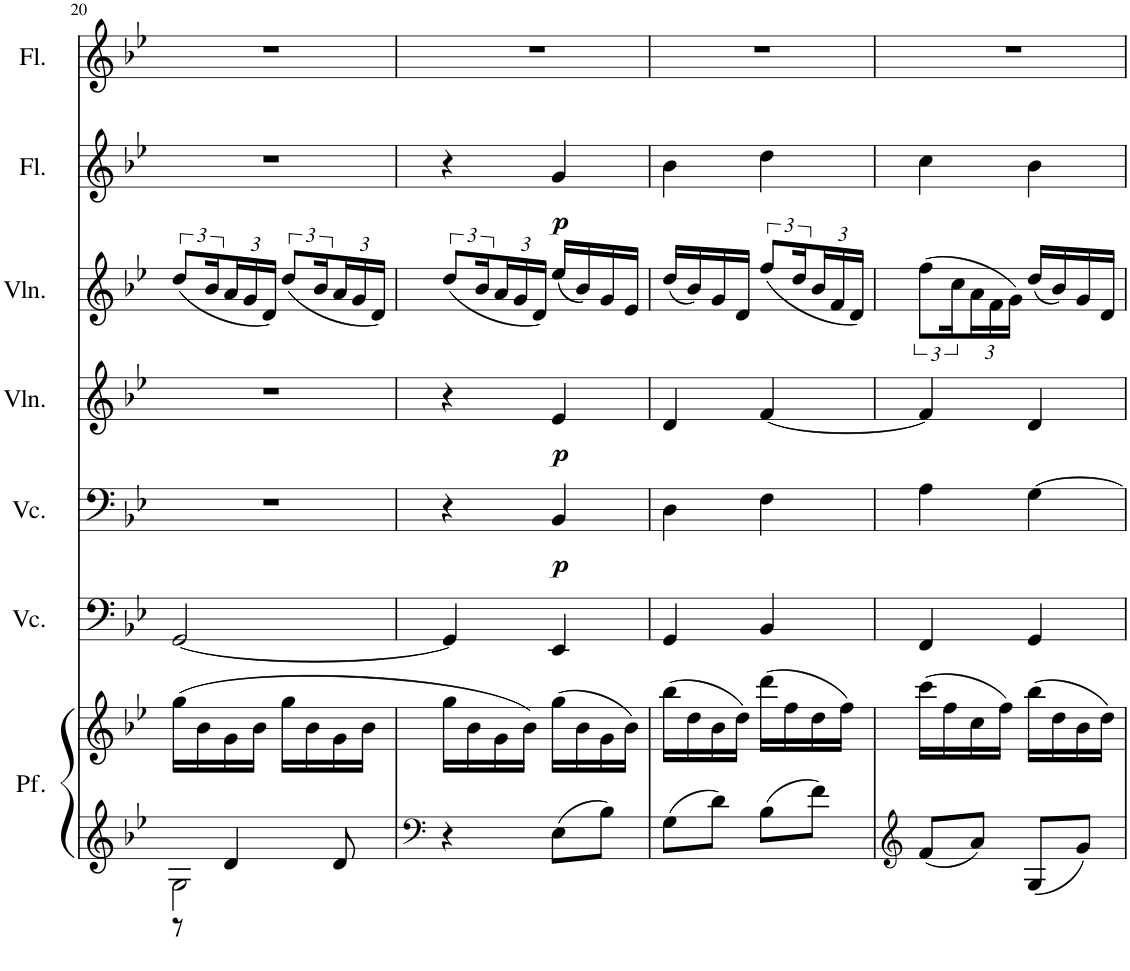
**kern	**kern	**kern	**kern	**dynam	**kern	**dynam	**kern	**kern	**dynam	**kern
*part7	*part7	*part6	*part5	*part5	*part4	*part4	*part3	*part2	*part2	*part1
*staff8	*staff7	*staff6	*staff5	*staff5	*staff4	*staff4	*staff3	*staff2	*staff2	*staff1
*I"Piano	*	*I"Violoncello	*I"Violoncello	*	*I"Violino	*	*I"Violino	*I"Flauto	*	*I"Flauto
*	*	*I'Vc.	*I'Vc.	*	*I'Vln.	*	*I'Vln.	*I'Fl.	*	*I'Fl.
!!LO:PB:g=z
*clefG2	*clefG2	*clefF4	*clefF4	*	*clefG2	*	*clefG2	*clefG2	*	*clefG2
*k[b-e-]	*k[b-e-]	*k[b-e-]	*k[b-e-]	*	*k[b-e-]	*	*k[b-e-]	*k[b-e-]	*	*k[b-e-]
*M2/4	*M2/4	*M2/4	*M2/4	*	*M2/4	*	*M2/4	*M2/4	*	*M2/4
=20	=20	=20	=20	=20	=20	=20	=20	=20	=20	=20
*^	*	*	*	*	*	*	*	*	*	*
2G\	8r	(16gg\LL	[2GG/	2r	.	2r	.	(12dd/L	2r	.	2r
.	.	16b-\	.	.	.	.	.	.	.	.	.
.	.	.	.	.	.	.	.	24b-/L	.	.	.
*	*	*	*	*	*	*	*	*Xbrackettup	*	*	*
.	4d/	16g\	.	.	.	.	.	24a/	.	.	.
.	.	.	.	.	.	.	.	24g/	.	.	.
.	.	16b-\JJ	.	.	.	.	.	.	.	.	.
.	.	.	.	.	.	.	.	24d/JJ)	.	.	.
*	*	*	*	*	*	*	*	*brackettup	*	*	*
.	.	16gg\LL	.	.	.	.	.	(12dd/L	.	.	.
.	.	16b-\	.	.	.	.	.	.	.	.	.
.	.	.	.	.	.	.	.	24b-/L	.	.	.
*	*	*	*	*	*	*	*	*Xbrackettup	*	*	*
.	8d/	16g\	.	.	.	.	.	24a/	.	.	.
.	.	.	.	.	.	.	.	24g/	.	.	.
.	.	16b-\JJ	.	.	.	.	.	.	.	.	.
.	.	.	.	.	.	.	.	24d/JJ)	.	.	.
*v	*v	*	*	*	*	*	*	*	*	*	*
=21	=21	=21	=21	=21	=21	=21	=21	=21	=21	=21
*clefF4	*	*	*	*	*	*	*	*	*	*
*	*	*	*	*	*	*	*brackettup	*	*	*
4r	16gg\LL	4GG/]	4r	.	4r	.	(12dd/L	4r	.	2r
.	16b-\	.	.	.	.	.	.	.	.	.
.	.	.	.	.	.	.	24b-/L	.	.	.
*	*	*	*	*	*	*	*Xbrackettup	*	*	*
.	16g\	.	.	.	.	.	24a/	.	.	.
.	.	.	.	.	.	.	24g/	.	.	.
.	16b-\JJ)	.	.	.	.	.	.	.	.	.
.	.	.	.	.	.	.	24d/JJ)	.	.	.
!	!	!	!	!LO:DY:b	!	!LO:DY:b	!	!	!LO:DY:b	!
8E-\L	(16gg\LL	4EE-/	4BB-/	p	4e-/	p	(16ee-/LL	4g/	p	.
.	16b-\	.	.	.	.	.	16b-/)	.	.	.
8B-\J	16g\	.	.	.	.	.	16g/	.	.	.
.	16b-\JJ)	.	.	.	.	.	16e-/JJ	.	.	.
=22	=22	=22	=22	=22	=22	=22	=22	=22	=22	=22
8G\L	(16bb-\LL	4GG/	4D\	.	4d/	.	(16dd/LL	4b-\	.	2r
.	16dd\	.	.	.	.	.	16b-/)	.	.	.
8d\J	16b-\	.	.	.	.	.	16g/	.	.	.
.	16dd\JJ)	.	.	.	.	.	16d/JJ	.	.	.
*	*	*	*	*	*	*	*brackettup	*	*	*
8B-\L	(16ddd\LL	4BB-/	4F\	.	[4f/	.	(12ff/L	4dd\	.	.
.	16ff\	.	.	.	.	.	.	.	.	.
.	.	.	.	.	.	.	24dd/L	.	.	.
*	*	*	*	*	*	*	*Xbrackettup	*	*	*
8f\J	16dd\	.	.	.	.	.	24b-/	.	.	.
.	.	.	.	.	.	.	24f/	.	.	.
.	16ff\JJ)	.	.	.	.	.	.	.	.	.
.	.	.	.	.	.	.	24d/JJ)	.	.	.
=23	=23	=23	=23	=23	=23	=23	=23	=23	=23	=23
*clefG2	*	*	*	*	*	*	*	*	*	*
*	*	*	*	*	*	*	*brackettup	*	*	*
8f/L	(16ccc\LL	4FF/	4A\	.	4f/]	.	(12ff\L	4cc\	.	2r
.	16ff\	.	.	.	.	.	.	.	.	.
.	.	.	.	.	.	.	24cc\L	.	.	.
*	*	*	*	*	*	*	*Xbrackettup	*	*	*
8a/J	16cc\	.	.	.	.	.	24a\	.	.	.
.	.	.	.	.	.	.	24f\	.	.	.
.	16ff\JJ)	.	.	.	.	.	.	.	.	.
.	.	.	.	.	.	.	24g\JJ)	.	.	.
8G/L	(16bb-\LL	4GG/	[4G\	.	4d/	.	(16dd/LL	4b-\	.	.
.	16dd\	.	.	.	.	.	16b-/)	.	.	.
8g/J	16b-\	.	.	.	.	.	16g/	.	.	.
.	16dd\JJ)	.	.	.	.	.	16d/JJ	.	.	.
=	=	=	=	=	=	=	=	=	=	=
*-	*-	*-	*-	*-	*-	*-	*-	*-	*-	*-
